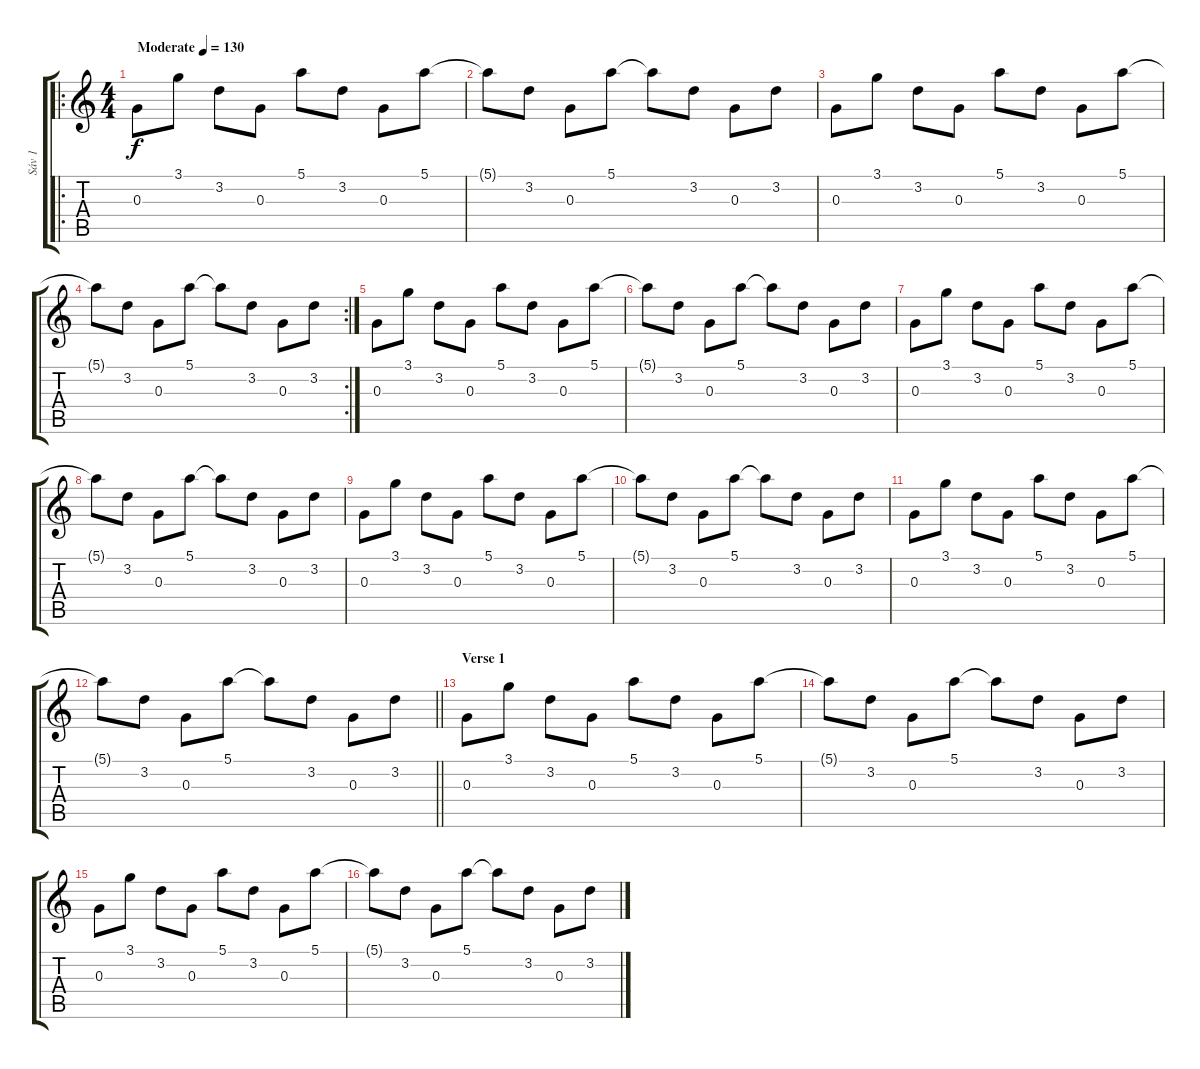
\track ("Sáv 1" "Sáv 1") {instrument acousticguitarsteel}
\staff {score tabs}
\tuning (E4 B3 G3 D3 A2 D2) {hide}
\ro
\ts (4 4)
\tempo (130 "Moderate")
\clef g2
\ks c
0.3.8{dy f instrument acousticguitarsteel} 3.1.8 3.2.8 0.3.8 5.1.8 3.2.8 0.3.8 5.1.8 |
5.1{t}.8 3.2.8 0.3.8 5.1.8 5.1{t}.8 3.2.8 0.3.8 3.2.8 |
0.3.8 3.1.8 3.2.8 0.3.8 5.1.8 3.2.8 0.3.8 5.1.8 |
\rc 2
5.1{t}.8 3.2.8 0.3.8 5.1.8 5.1{t}.8 3.2.8 0.3.8 3.2.8 |
0.3.8 3.1.8 3.2.8 0.3.8 5.1.8 3.2.8 0.3.8 5.1.8 |
5.1{t}.8 3.2.8 0.3.8 5.1.8 5.1{t}.8 3.2.8 0.3.8 3.2.8 |
0.3.8 3.1.8 3.2.8 0.3.8 5.1.8 3.2.8 0.3.8 5.1.8 |
5.1{t}.8 3.2.8 0.3.8 5.1.8 5.1{t}.8 3.2.8 0.3.8 3.2.8 |
0.3.8 3.1.8 3.2.8 0.3.8 5.1.8 3.2.8 0.3.8 5.1.8 |
5.1{t}.8 3.2.8 0.3.8 5.1.8 5.1{t}.8 3.2.8 0.3.8 3.2.8 |
0.3.8 3.1.8 3.2.8 0.3.8 5.1.8 3.2.8 0.3.8 5.1.8 |
\barLineRight lightlight
5.1{t}.8 3.2.8 0.3.8 5.1.8 5.1{t}.8 3.2.8 0.3.8 3.2.8 |
\section ("" "Verse 1")
0.3.8 3.1.8 3.2.8 0.3.8 5.1.8 3.2.8 0.3.8 5.1.8 |
5.1{t}.8 3.2.8 0.3.8 5.1.8 5.1{t}.8 3.2.8 0.3.8 3.2.8 |
0.3.8 3.1.8 3.2.8 0.3.8 5.1.8 3.2.8 0.3.8 5.1.8 |
5.1{t}.8 3.2.8 0.3.8 5.1.8 5.1{t}.8 3.2.8 0.3.8 3.2.8
